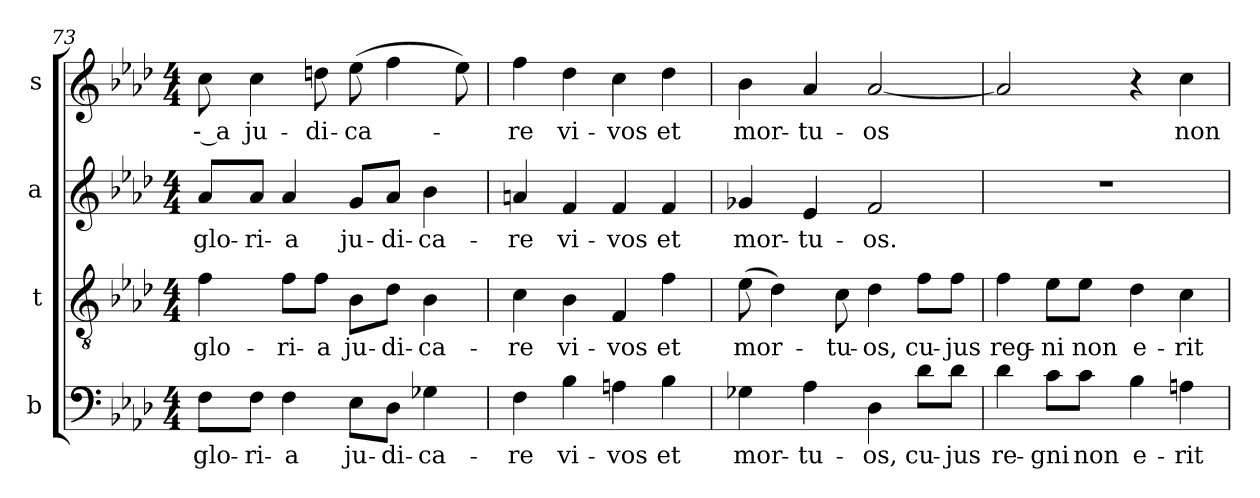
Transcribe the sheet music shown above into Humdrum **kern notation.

**kern	**text	**kern	**text	**kern	**text	**kern	**text
*part4	*part4	*part3	*part3	*part2	*part2	*part1	*part1
*staff4	*staff4	*staff3	*staff3	*staff2	*staff2	*staff1	*staff1
*I"b	*	*I"t	*	*I"a	*	*I"s	*
!!LO:PB:g=z
*clefF4	*	*clefGv2	*	*clefG2	*	*clefG2	*
*	*	*ITrd7c12	*	*	*	*	*
*k[b-e-a-d-]	*	*k[b-e-a-d-]	*	*k[b-e-a-d-]	*	*k[b-e-a-d-]	*
*f:	*	*f:	*	*f:	*	*f:	*
*M4/4	*	*M4/4	*	*M4/4	*	*M4/4	*
=73	=73	=73	=73	=73	=73	=73	=73
!	!LO:LY:b:color=#000000	!	!	!	!	!	!
!	!	!	!LO:LY:b:color=#000000	!	!	!	!
!	!	!	!	!	!LO:LY:b:color=#000000	!	!
!	!	!	!	!	!	!	!LO:LY:b:color=#000000
8Fi\L	glo-	4Fi\	glo-	8a-i/L	glo-	8cci\	-- a
!	!LO:LY:b:color=#000000	!	!	!	!	!	!
!	!	!	!	!	!LO:LY:b:color=#000000	!	!
!	!	!	!	!	!	!	!LO:LY:b:color=#000000
8Fi\J	-ri-	.	.	8a-i/J	-ri-	4cci\	ju-
!	!LO:LY:b:color=#000000	!	!	!	!	!	!
!	!	!	!LO:LY:b:color=#000000	!	!	!	!
!	!	!	!	!	!LO:LY:b:color=#000000	!	!
4Fi\	-a	8Fi\L	-ri-	4a-i/	-a	.	.
!	!	!	!LO:LY:b:color=#000000	!	!	!	!
!	!	!	!	!	!	!	!LO:LY:b:color=#000000
.	.	8Fi\J	-a	.	.	8ddni\	-di-
!	!LO:LY:b:color=#000000	!	!	!	!	!	!
!	!	!	!LO:LY:b:color=#000000	!	!	!	!
!	!	!	!	!	!LO:LY:b:color=#000000	!	!
!	!	!	!	!	!	!	!LO:LY:b:color=#000000
8E-i\L	ju-	8BB-i\L	ju-	8gi/L	ju-	(8ee-i\	-ca-
!	!LO:LY:b:color=#000000	!	!	!	!	!	!
!	!	!	!LO:LY:b:color=#000000	!	!	!	!
!	!	!	!	!	!LO:LY:b:color=#000000	!	!
8D-i\J	-di-	8D-i\J	-di-	8a-i/J	-di-	4ffi\	.
!	!LO:LY:b:color=#000000	!	!	!	!	!	!
!	!	!	!LO:LY:b:color=#000000	!	!	!	!
!	!	!	!	!	!LO:LY:b:color=#000000	!	!
4G-Xi\	-ca-	4BB-i\	-ca-	4b-i\	-ca-	.	.
.	.	.	.	.	.	8ee-i\)	.
=74	=74	=74	=74	=74	=74	=74	=74
!	!LO:LY:b:color=#000000	!	!	!	!	!	!
!	!	!	!LO:LY:b:color=#000000	!	!	!	!
!	!	!	!	!	!LO:LY:b:color=#000000	!	!
!	!	!	!	!	!	!	!LO:LY:b:color=#000000
4Fi\	-re	4Ci\	-re	4ani/	-re	4ffi\	-re
!	!LO:LY:b:color=#000000	!	!	!	!	!	!
!	!	!	!LO:LY:b:color=#000000	!	!	!	!
!	!	!	!	!	!LO:LY:b:color=#000000	!	!
!	!	!	!	!	!	!	!LO:LY:b:color=#000000
4B-i\	vi-	4BB-i\	vi-	4fi/	vi-	4dd-i\	vi-
!	!LO:LY:b:color=#000000	!	!	!	!	!	!
!	!	!	!LO:LY:b:color=#000000	!	!	!	!
!	!	!	!	!	!LO:LY:b:color=#000000	!	!
!	!	!	!	!	!	!	!LO:LY:b:color=#000000
4Ani\	-vos	4FFi/	-vos	4fi/	-vos	4cci\	-vos
!	!LO:LY:b:color=#000000	!	!	!	!	!	!
!	!	!	!LO:LY:b:color=#000000	!	!	!	!
!	!	!	!	!	!LO:LY:b:color=#000000	!	!
!	!	!	!	!	!	!	!LO:LY:b:color=#000000
4B-i\	et	4Fi\	et	4fi/	et	4dd-i\	et
=75	=75	=75	=75	=75	=75	=75	=75
!	!LO:LY:b:color=#000000	!	!	!	!	!	!
!	!	!	!LO:LY:b:color=#000000	!	!	!	!
!	!	!	!	!	!LO:LY:b:color=#000000	!	!
!	!	!	!	!	!	!	!LO:LY:b:color=#000000
4G-Xi\	mor-	(8E-i\	mor-	4g-Xi/	mor-	4b-i\	mor-
.	.	4D-i\)	.	.	.	.	.
!	!LO:LY:b:color=#000000	!	!	!	!	!	!
!	!	!	!	!	!LO:LY:b:color=#000000	!	!
!	!	!	!	!	!	!	!LO:LY:b:color=#000000
4A-i\	-tu-	.	.	4e-i/	-tu-	4a-i/	-tu-
!	!	!	!LO:LY:b:color=#000000	!	!	!	!
.	.	8Ci\	-tu-	.	.	.	.
!	!LO:LY:b:color=#000000	!	!	!	!	!	!
!	!	!	!LO:LY:b:color=#000000	!	!	!	!
!	!	!	!	!	!LO:LY:b:color=#000000	!	!
!	!	!	!	!	!	!	!LO:LY:b:color=#000000
4D-i\	-os,	4D-i\	-os,	2fi/	-os.	[2a-i/	-os
!	!LO:LY:b:color=#000000	!	!	!	!	!	!
!	!	!	!LO:LY:b:color=#000000	!	!	!	!
8d-i\L	cu-	8Fi\L	cu-	.	.	.	.
!	!LO:LY:b:color=#000000	!	!	!	!	!	!
!	!	!	!LO:LY:b:color=#000000	!	!	!	!
8d-i\J	-jus	8Fi\J	-jus	.	.	.	.
=76	=76	=76	=76	=76	=76	=76	=76
!	!LO:LY:b:color=#000000	!	!	!	!	!	!
!	!	!	!LO:LY:b:color=#000000	!	!	!	!
4d-i\	re-	4Fi\	reg-	1r	.	2a-i/]	.
!	!LO:LY:b:color=#000000	!	!	!	!	!	!
!	!	!	!LO:LY:b:color=#000000	!	!	!	!
8ci\L	-gni	8E-i\L	-ni	.	.	.	.
!	!LO:LY:b:color=#000000	!	!	!	!	!	!
!	!	!	!LO:LY:b:color=#000000	!	!	!	!
8ci\J	non	8E-i\J	non	.	.	.	.
!	!LO:LY:b:color=#000000	!	!	!	!	!	!
!	!	!	!LO:LY:b:color=#000000	!	!	!	!
4B-i\	e-	4D-i\	e-	.	.	4r	.
!	!LO:LY:b:color=#000000	!	!	!	!	!	!
!	!	!	!LO:LY:b:color=#000000	!	!	!	!
!	!	!	!	!	!	!	!LO:LY:b:color=#000000
4Ani\	-rit	4Ci\	-rit	.	.	4cci\	non
=	=	=	=	=	=	=	=
*-	*-	*-	*-	*-	*-	*-	*-
